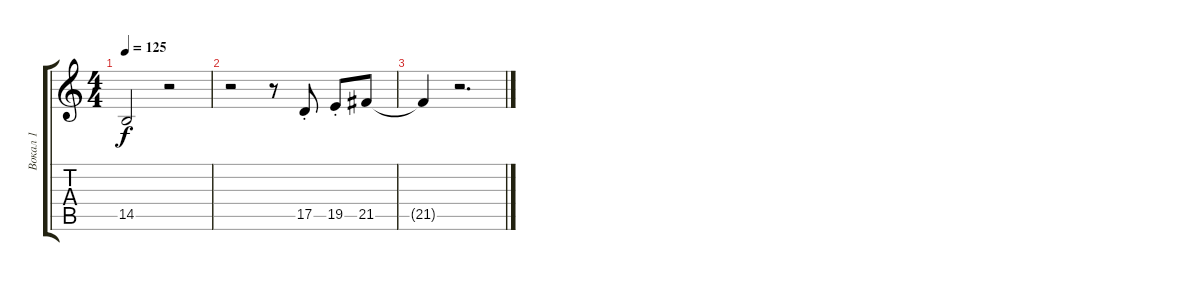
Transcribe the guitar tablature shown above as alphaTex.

\track ("Вокал 1" "Вокал 1") {instrument clarinet}
\staff {score tabs}
\tuning (E4 B3 G3 D3 A2 E2) {hide}
\ts (4 4)
\tempo 125
\clef g2
\ks c
14.5{t}.2{dy f} r.2 |
r.2 r.8 17.5{st}.8 19.5{st}.8 21.5.8 |
21.5{t}.4 r.2{d}
